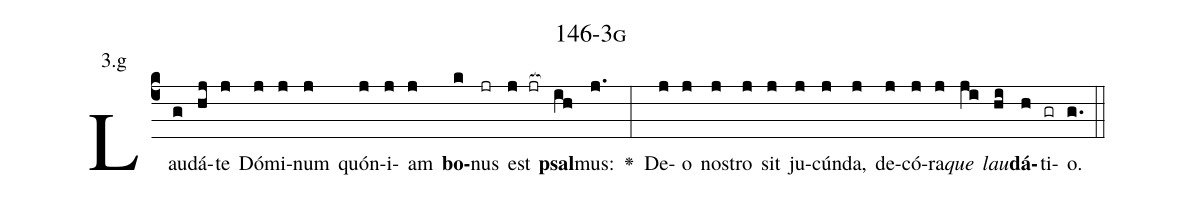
name: 146-3g;
annotation: 3.g;
%%
(c4)Lau(g)dá(hj)te(j) Dó(j)mi(j)num(j) quón(j)i(j)am(j) <b>bo</b>(k)nus(jr) est(j jr[ocb:1{]) <b>psal</b>(ih[ocb:0}])mus:(j.) <v>\greheightstar</v>(:) De(j)o(j) nos(j)tro(j) sit(j) ju(j)cún(j)da,(j) de(j)có(j)ra(j)<i>que</i>(ji) <i>lau</i>(hi)<b>dá</b>(h)ti(gr)o.(g.) (::)


%E(j) u(j) o(ji) u(hi) a(h) e.(g.) (::)
